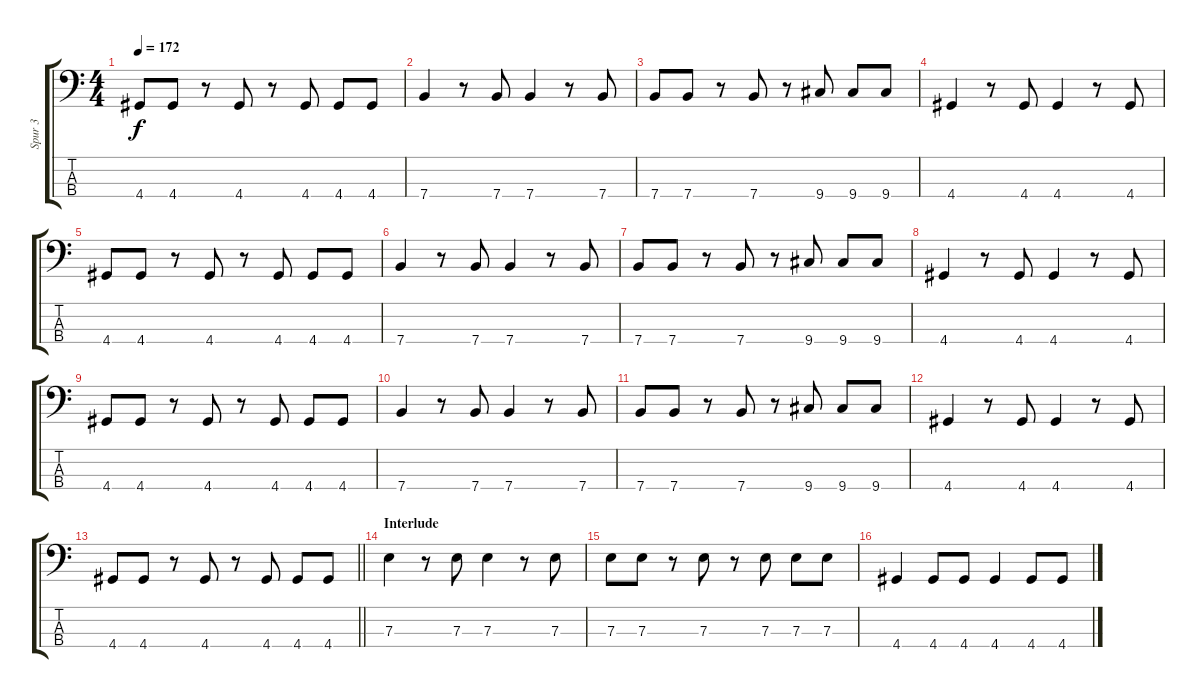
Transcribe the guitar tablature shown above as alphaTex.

\track ("Spur 3" "Spur 3") {instrument electricbassfinger}
\staff {score tabs}
\tuning (G2 D2 A1 E1) {hide}
\ts (4 4)
\tempo 172
\clef f4
\ks c
4.4.8{dy f} 4.4.8 r.8 4.4.8 r.8 4.4.8 4.4.8 4.4.8 |
7.4.4 r.8 7.4.8 7.4.4 r.8 7.4.8 |
7.4.8 7.4.8 r.8 7.4.8 r.8 9.4.8 9.4.8 9.4.8 |
4.4.4 r.8 4.4.8 4.4.4 r.8 4.4.8 |
4.4.8 4.4.8 r.8 4.4.8 r.8 4.4.8 4.4.8 4.4.8 |
7.4.4 r.8 7.4.8 7.4.4 r.8 7.4.8 |
7.4.8 7.4.8 r.8 7.4.8 r.8 9.4.8 9.4.8 9.4.8 |
4.4.4 r.8 4.4.8 4.4.4 r.8 4.4.8 |
4.4.8 4.4.8 r.8 4.4.8 r.8 4.4.8 4.4.8 4.4.8 |
7.4.4 r.8 7.4.8 7.4.4 r.8 7.4.8 |
7.4.8 7.4.8 r.8 7.4.8 r.8 9.4.8 9.4.8 9.4.8 |
4.4.4 r.8 4.4.8 4.4.4 r.8 4.4.8 |
\barLineRight lightlight
4.4.8 4.4.8 r.8 4.4.8 r.8 4.4.8 4.4.8 4.4.8 |
\section ("" "Interlude")
7.3.4 r.8 7.3.8 7.3.4 r.8 7.3.8 |
7.3.8 7.3.8 r.8 7.3.8 r.8 7.3.8 7.3.8 7.3.8 |
4.4.4 4.4.8 4.4.8 4.4.4 4.4.8 4.4.8
